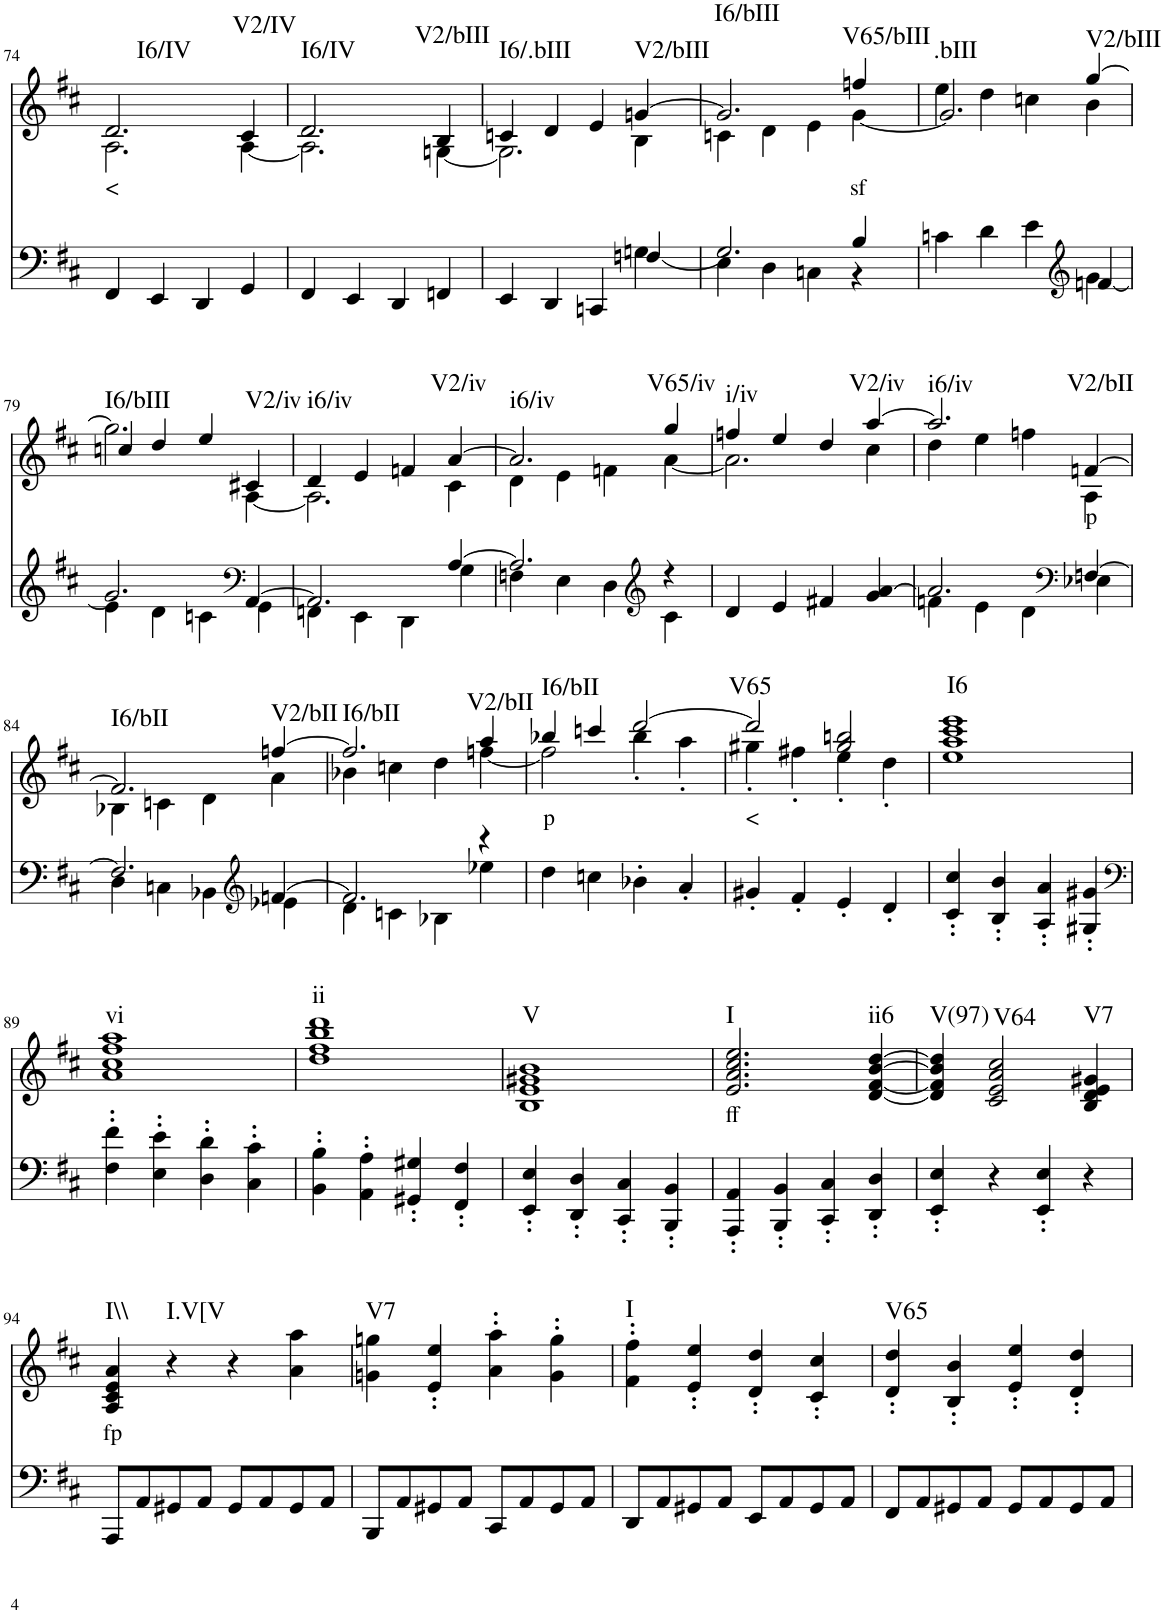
**kern	**kern	**text	**harte
*part2	*part1	*part1	*part1
*staff2	*staff1	*staff1	*
*I"piano	*I"piano	*	*
*I'Pno	*I'Pno	*	*
!!LO:PB:g=z
*clefF4	*clefG2	*	*
*k[f#c#]	*k[f#c#]	*	*
*D:	*D:	*	*
*M4/4	*M4/4	*	*
=74	=74	=74	=74
*	*^	*	*
!	!	!	!LO:LY:b	!LO:H:kt=I6/IV
4FF#/	2.d/	2.A\	<	N
4EE/	.	.	.	.
4DD/	.	.	.	.
!	!	!	!	!LO:H:kt=V2/IV
4GG/	4c#/	[4A\	.	N
=75	=75	=75	=75	=75
!	!	!	!	!LO:H:kt=I6/IV
4FF#/	2.d/	2.A\]	.	N
4EE/	.	.	.	.
4DD/	.	.	.	.
!	!	!	!	!LO:H:kt=V2/bIII
4FFn/	4B/	[4Gn\	.	N
=76	=76	=76	=76	=76
*^	*	*	*	*
!	!	!	!	!	!LO:H:kt=I6/.bIII
2.ryy	4EE/	4cn/	2.G\]	.	N
.	4DD/	4d/	.	.	.
.	4CCn/	4e/	.	.	.
!	!	!	!	!	!LO:H:kt=V2/bIII
4Fn/	[4Gn\	[4gn/	4B\	.	N
=77	=77	=77	=77	=77	=77
!	!	!	!	!	!LO:H:kt=I6/bIII
2.G/]	4E\	2.g/]	4cn\	.	N
.	4D\	.	4d\	.	.
.	4Cn\	.	4e\	.	.
!	!	!	!	!LO:LY:b	!LO:H:kt=V65/bIII
4B/	4r	4ffn/	[4g\	sf	N
=78	=78	=78	=78	=78	=78
!	!	!	!	!	!LO:H:kt=.bIII
4cn\	2.ryy	2.g/]	4ee\	.	N
4d\	.	.	4dd\	.	.
4e\	.	.	4ccn\	.	.
*clefG2	*	*	*	*	*
!	!	!	!	!	!LO:H:kt=V2/bIII
4fn/	[4g\	[4gg/	4b\	.	N
!!LO:LB:g=z	!!
=79	=79	=79	=79	=79	=79
!	!	!	!	!	!LO:H:kt=I6/bIII
2.g/]	4e\	4ccn/	2.gg\]	.	N
.	4d\	4dd/	.	.	.
.	4cn\	4ee/	.	.	.
*clefF4	*	*	*	*	*
!	!	!	!	!	!LO:H:kt=V2/iv
[4AA/	4GG\	4c#X/	[4A\	.	N
=80	=80	=80	=80	=80	=80
!	!	!	!	!	!LO:H:kt=i6/iv
2.AA/]	4FFn\	4d/	2.A\]	.	N
.	4EE\	4e/	.	.	.
.	4DD\	4fn/	.	.	.
!	!	!	!	!	!LO:H:kt=V2/iv
[4A/	4G\	[4a/	4c#\	.	N
=81	=81	=81	=81	=81	=81
!	!	!	!	!	!LO:H:kt=i6/iv
2.A/]	4Fn\	2.a/]	4d\	.	N
.	4E\	.	4e\	.	.
.	4D\	.	4fn\	.	.
*clefG2	*	*	*	*	*
!	!	!	!	!	!LO:H:kt=V65/iv
4r	4c#\	4gg/	[4a\	.	N
=82	=82	=82	=82	=82	=82
!	!	!	!	!	!LO:H:kt=i/iv
*v	*v	*	*	*	*
4d/	4ffn/	2.a\]	.	N
4e/	4ee/	.	.	.
4f#X/	4dd/	.	.	.
!	!	!	!	!LO:H:kt=V2/iv
4g/ [4a/	[4aa/	4cc#\	.	N
=83	=83	=83	=83	=83
*^	*	*	*	*
!	!	!	!	!	!LO:H:kt=i6/iv
2.a/]	4fn\	2.aa/]	4dd\	.	N
.	4e\	.	4ee\	.	.
.	4d\	.	4ffn\	.	.
*clefF4	*	*	*	*	*
!	!	!	!	!LO:LY:b	!LO:H:kt=V2/bII
[4Fn/	4E-X\	[4fn/	4A\	p	N
!!LO:LB:g=z	!!
=84	=84	=84	=84	=84	=84
!	!	!	!	!	!LO:H:kt=I6/bII
2.F/]	4D\	2.f/]	4B-X\	.	N
.	4Cn\	.	4cn\	.	.
.	4BB-X\	.	4d\	.	.
*clefG2	*	*	*	*	*
!	!	!	!	!	!LO:H:kt=V2/bII
[4fn/	4e-X\	[4ffn/	4a\	.	N
=85	=85	=85	=85	=85	=85
!	!	!	!	!	!LO:H:kt=I6/bII
2.f/]	4d\	2.ff/]	4b-X\	.	N
.	4cn\	.	4ccn\	.	.
.	4B-X\	.	4dd\	.	.
!	!	!	!	!	!LO:H:kt=V2/bII
4r	4ee-X\	4aa/	[4ffn\	.	N
=86	=86	=86	=86	=86	=86
!	!	!	!	!LO:LY:b	!LO:H:kt=I6/bII
*v	*v	*	*	*	*
4dd\	4bb-X/	2ff\]	p	N
4ccn\	4cccn/	.	.	.
4b-X'\	[2ddd/	4bb-'\	.	.
4a'/	.	4aa'\	.	.
=87	=87	=87	=87	=87
!	!	!	!LO:LY:b	!LO:H:kt=V65
4g#X'/	2ddd/]	4gg#X'\	<	N
4f#'/	.	4ff#X'\	.	.
4e'/	2gg#/ 2bbn/	4ee'\	.	.
4d'/	.	4dd'\	.	.
=88	=88	=88	=88	=88
!	!	!	!	!LO:H:kt=I6
*	*v	*v	*	*
4c#/' 4cc#/'	1ee 1aa 1ccc# 1eee	.	N
4B/' 4b/'	.	.	.
4A/' 4a/'	.	.	.
4G#X/' 4g#X/'	.	.	.
!!LO:LB:g=z
=89	=89	=89	=89
*clefF4	*	*	*
!	!	!	!LO:H:kt=vi
4F#\' 4f#\'	1a 1cc# 1ff# 1aa	.	N
4E\' 4e\'	.	.	.
4D\' 4d\'	.	.	.
4C#\' 4c#\'	.	.	.
=90	=90	=90	=90
!	!	!	!LO:H:kt=ii
4BB\' 4B\'	1dd 1ff# 1bb 1ddd	.	N
4AA\' 4A\'	.	.	.
4GG#X/' 4G#X/'	.	.	.
4FF#/' 4F#/'	.	.	.
=91	=91	=91	=91
!	!	!	!LO:H:kt=V
4EE/' 4E/'	1B 1e 1g#X 1b	.	N
4DD/' 4D/'	.	.	.
4CC#/' 4C#/'	.	.	.
4BBB/' 4BB/'	.	.	.
=92	=92	=92	=92
!	!	!LO:LY:b	!LO:H:kt=I
4AAA/' 4AA/'	2.e/ 2.a/ 2.cc#/ 2.ee/	ff	N
4BBB/' 4BB/'	.	.	.
4CC#/' 4C#/'	.	.	.
!	!	!	!LO:H:kt=ii6
4DD/' 4D/'	[4d/ [4f#/ [4b/ [4dd/	.	N
=93	=93	=93	=93
!	!	!	!LO:H:kt=V(97)
4EE/' 4E/'	4d/] 4f#/] 4b/] 4dd/]	.	N
!	!	!	!LO:H:kt=V64
4r	2c#/ 2e/ 2a/ 2cc#/	.	N
4EE/' 4E/'	.	.	.
!	!	!	!LO:H:kt=V7
4r	4B/ 4d/ 4e/ 4g#X/	.	N
!!LO:LB:g=z
=94	=94	=94	=94
!	!	!LO:LY:b	!LO:H:kt=I\\
8AAA/L	4A/ 4c#/ 4e/ 4a/	fp	N
8AA/	.	.	.
!	!	!	!LO:H:kt=I.V[V
8GG#X/	4r	.	N
8AA/J	.	.	.
8GG#/L	4r	.	.
8AA/	.	.	.
8GG#/	4a\ 4aa\	.	.
8AA/J	.	.	.
=95	=95	=95	=95
!	!	!	!LO:H:kt=V7
8BBB/L	4gn\ 4ggn\	.	N
8AA/	.	.	.
8GG#X/	4e/' 4ee/'	.	.
8AA/J	.	.	.
8CC#/L	4a\' 4aa\'	.	.
8AA/	.	.	.
8GG#/	4g\' 4gg\'	.	.
8AA/J	.	.	.
=96	=96	=96	=96
!	!	!	!LO:H:kt=I
8DD/L	4f#\' 4ff#\'	.	N
8AA/	.	.	.
8GG#X/	4e/' 4ee/'	.	.
8AA/J	.	.	.
8EE/L	4d/' 4dd/'	.	.
8AA/	.	.	.
8GG#/	4c#/' 4cc#/'	.	.
8AA/J	.	.	.
=97	=97	=97	=97
!	!	!	!LO:H:kt=V65
8FF#/L	4d/' 4dd/'	.	N
8AA/	.	.	.
8GG#X/	4B/' 4b/'	.	.
8AA/J	.	.	.
8GG#/L	4e/' 4ee/'	.	.
8AA/	.	.	.
8GG#/	4d/' 4dd/'	.	.
8AA/J	.	.	.
=	=	=	=
*-	*-	*-	*-
